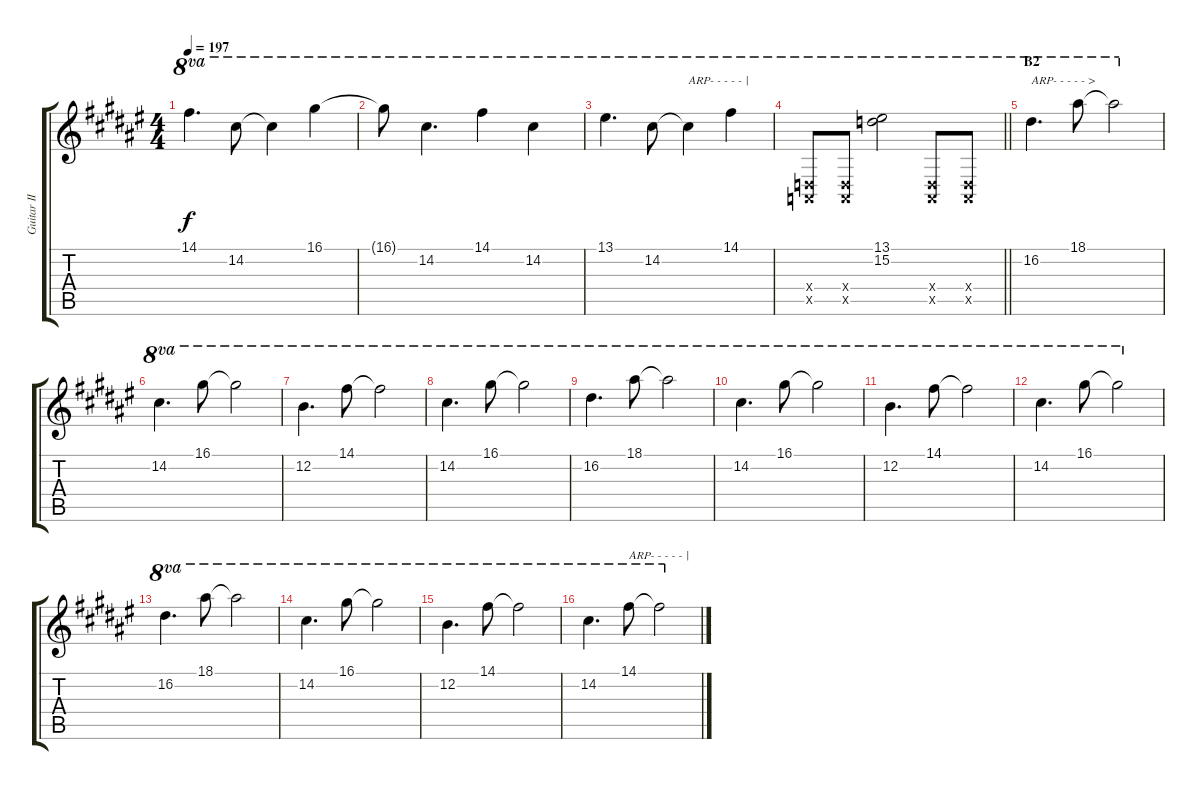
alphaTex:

\track ("Guitar II (Nakano Azusa)" "Guitar II ") {instrument distortionguitar}
\staff {score tabs}
\tuning (E4 B3 G3 D3 A2 E2) {hide}
\ts (4 4)
\tempo 197
\clef g2
\ks f#
14.1.4{d ot 8va dy f} 14.2.8{ot 8va} 14.2{t}.4{ot 8va} 16.1.4{ot 8va} |
16.1{t}.8{ot 8va} 14.2.4{d ot 8va} 14.1.4{ot 8va} 14.2.4{ot 8va} |
13.1.4{d ot 8va} 14.2.8{ot 8va} 14.2{t}.4{ot 8va txt "ARP- - - - - |"} 14.1.4{ot 8va} |
\barLineRight lightlight
(0.4{x} 0.5{x}).8{ot 8va} (0.4{x} 0.5{x}).8{ot 8va} (13.1 15.2).2{ot 8va} (0.4{x} 0.5{x}).8{ot 8va} (0.4{x} 0.5{x}).8{ot 8va} |
\section ("" "B2")
16.2.4{d ot 8va txt "ARP- - - - - >"} 18.1.8{ot 8va} 18.1{t}.2{ot 8va} |
14.2.4{d ot 8va} 16.1.8{ot 8va} 16.1{t}.2{ot 8va} |
12.2.4{d ot 8va} 14.1.8{ot 8va} 14.1{t}.2{ot 8va} |
14.2.4{d ot 8va} 16.1.8{ot 8va} 16.1{t}.2{ot 8va} |
16.2.4{d ot 8va} 18.1.8{ot 8va} 18.1{t}.2{ot 8va} |
14.2.4{d ot 8va} 16.1.8{ot 8va} 16.1{t}.2{ot 8va} |
12.2.4{d ot 8va} 14.1.8{ot 8va} 14.1{t}.2{ot 8va} |
14.2.4{d ot 8va} 16.1.8{ot 8va} 16.1{t}.2{ot 8va} |
16.2.4{d ot 8va} 18.1.8{ot 8va} 18.1{t}.2{ot 8va} |
14.2.4{d ot 8va} 16.1.8{ot 8va} 16.1{t}.2{ot 8va} |
12.2.4{d ot 8va} 14.1.8{ot 8va} 14.1{t}.2{ot 8va} |
14.2.4{d ot 8va} 14.1.8{ot 8va txt "ARP- - - - - |"} 14.1{t}.2{ot 8va}
